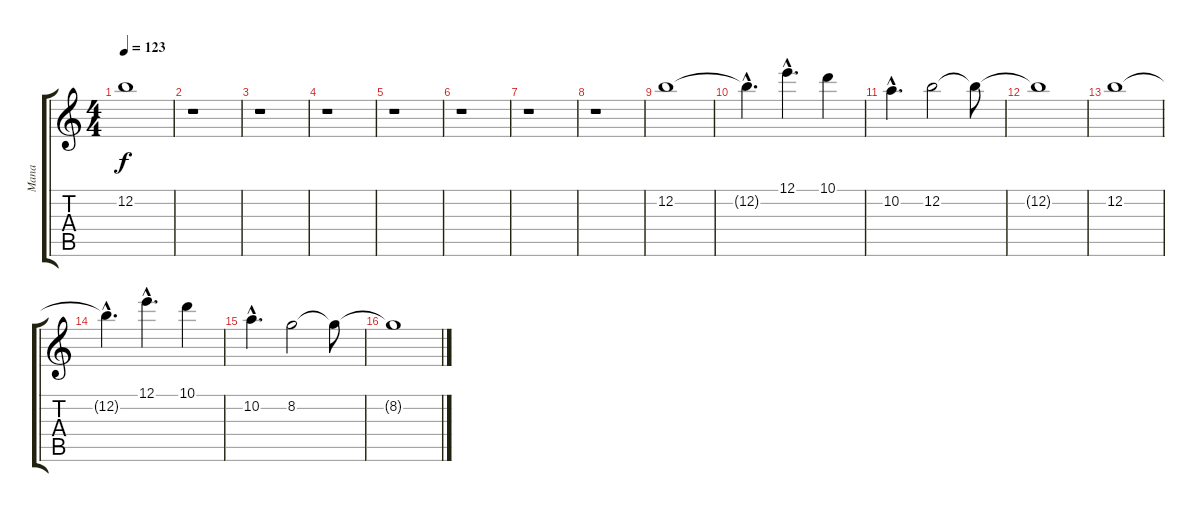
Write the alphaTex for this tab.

\track ("Mana" "Mana") {instrument overdrivenguitar}
\staff {score tabs}
\tuning (E4 B3 G3 D3 A2 E2) {hide}
\ts (4 4)
\tempo 123
\clef g2
\ks c
12.2.1{dy f} |
r.1 |
r.1 |
r.1 |
r.1 |
r.1 |
r.1 |
r.1 |
12.2.1 |
12.2{hac t}.4{d} 12.1{hac}.4{d} 10.1.4 |
10.2{hac}.4{d} 12.2.2 12.2{t}.8 |
12.2{t}.1 |
12.2.1 |
12.2{hac t}.4{d} 12.1{hac}.4{d} 10.1.4 |
10.2{hac}.4{d} 8.2.2 8.2{t}.8 |
8.2{t}.1
